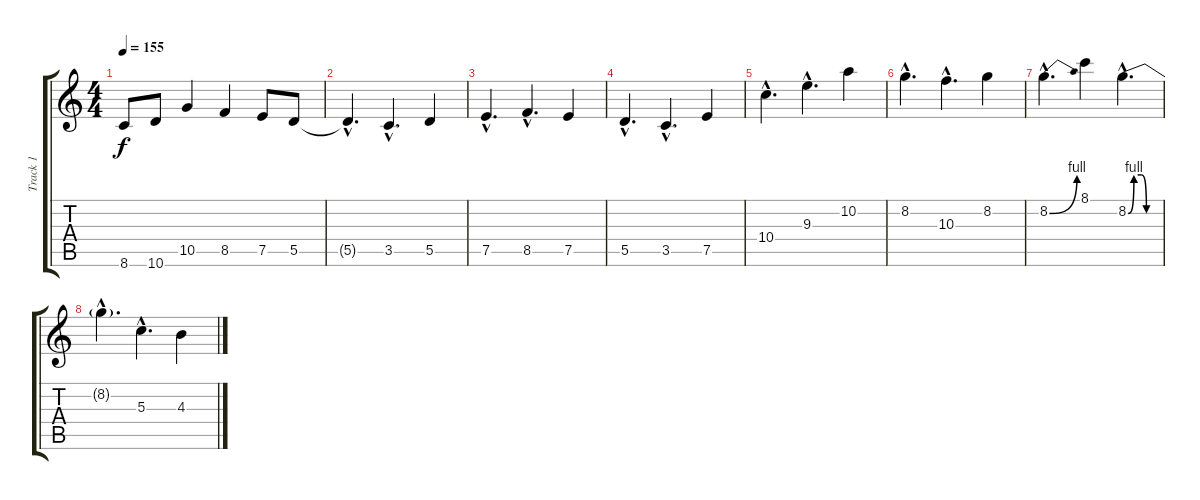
\track ("Track 1" "Track 1") {instrument overdrivenguitar}
\staff {score tabs}
\tuning (E4 B3 G3 D3 A2 E2) {hide}
\ts (4 4)
\tempo 155
\clef g2
\ks c
8.6.8{dy f instrument overdrivenguitar} 10.6.8 10.5.4 8.5.4 7.5.8 5.5.8 |
5.5{hac t}.4{d} 3.5{hac}.4{d} 5.5.4 |
7.5{hac}.4{d} 8.5{hac}.4{d} 7.5.4 |
5.5{hac}.4{d} 3.5{hac}.4{d} 7.5.4 |
10.4{hac}.4{d} 9.3{hac}.4{d} 10.2.4 |
8.2{hac}.4{d} 10.3{hac}.4{d} 8.2.4 |
8.2{be (bend 0 0 60 4) hac}.4{d} 8.1.4 8.2{be (custom 0 0 11 4 25 4 35 0 45 0 60 0) hac}.4{d} |
8.2{hac t}.4{d} 5.3{hac}.4{d} 4.3.4
